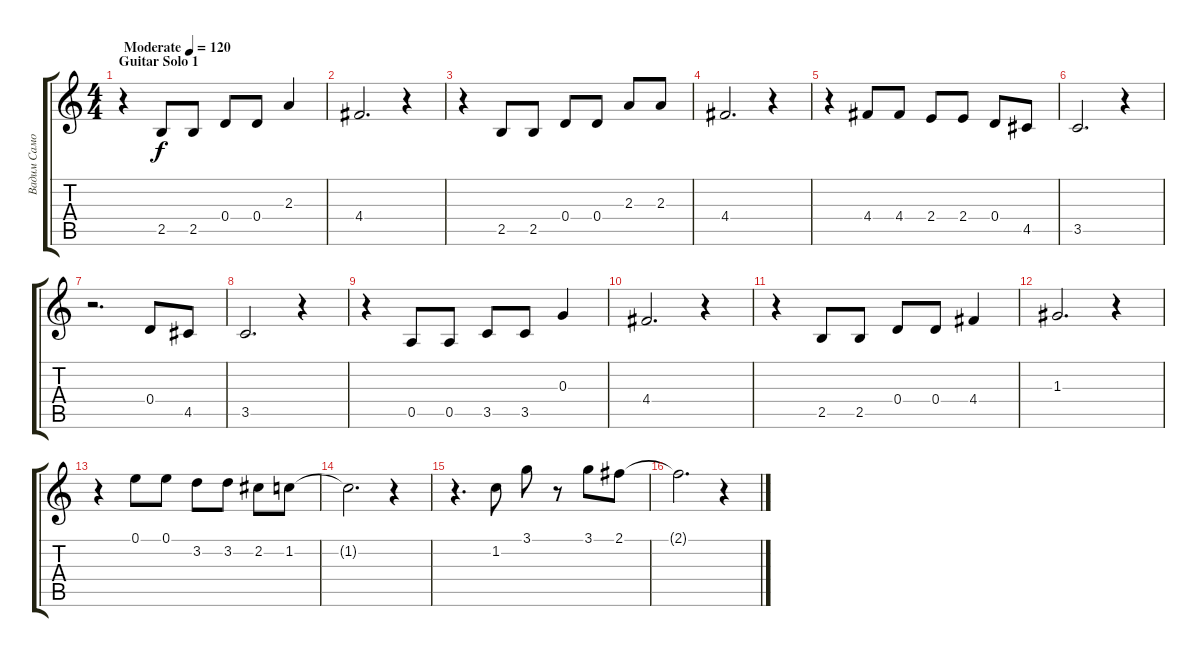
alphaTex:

\track ("Вадим Самойлов" "Вадим Само") {instrument electricguitarjazz}
\staff {score tabs}
\tuning (E4 B3 G3 D3 A2 E2) {hide}
\ts (4 4)
\section ("" "Guitar Solo 1")
\tempo (120 "Moderate")
\clef g2
\ks c
r.4{dy f instrument electricguitarjazz} 2.5.8 2.5.8 0.4.8 0.4.8 2.3.4 |
4.4.2{d} r.4 |
r.4 2.5.8 2.5.8 0.4.8 0.4.8 2.3.8 2.3.8 |
4.4.2{d} r.4 |
r.4 4.4.8 4.4.8 2.4.8 2.4.8 0.4.8 4.5.8 |
3.5.2{d} r.4 |
r.2{d} 0.4.8 4.5.8 |
3.5.2{d} r.4 |
r.4 0.5.8 0.5.8 3.5.8 3.5.8 0.3.4 |
4.4.2{d} r.4 |
r.4 2.5.8 2.5.8 0.4.8 0.4.8 4.4.4 |
1.3.2{d} r.4 |
r.4 0.1.8 0.1.8 3.2.8 3.2.8 2.2.8 1.2.8 |
1.2{t}.2{d} r.4 |
r.4{d} 1.2.8 3.1.8 r.8 3.1.8 2.1.8 |
2.1{t}.2{d} r.4
